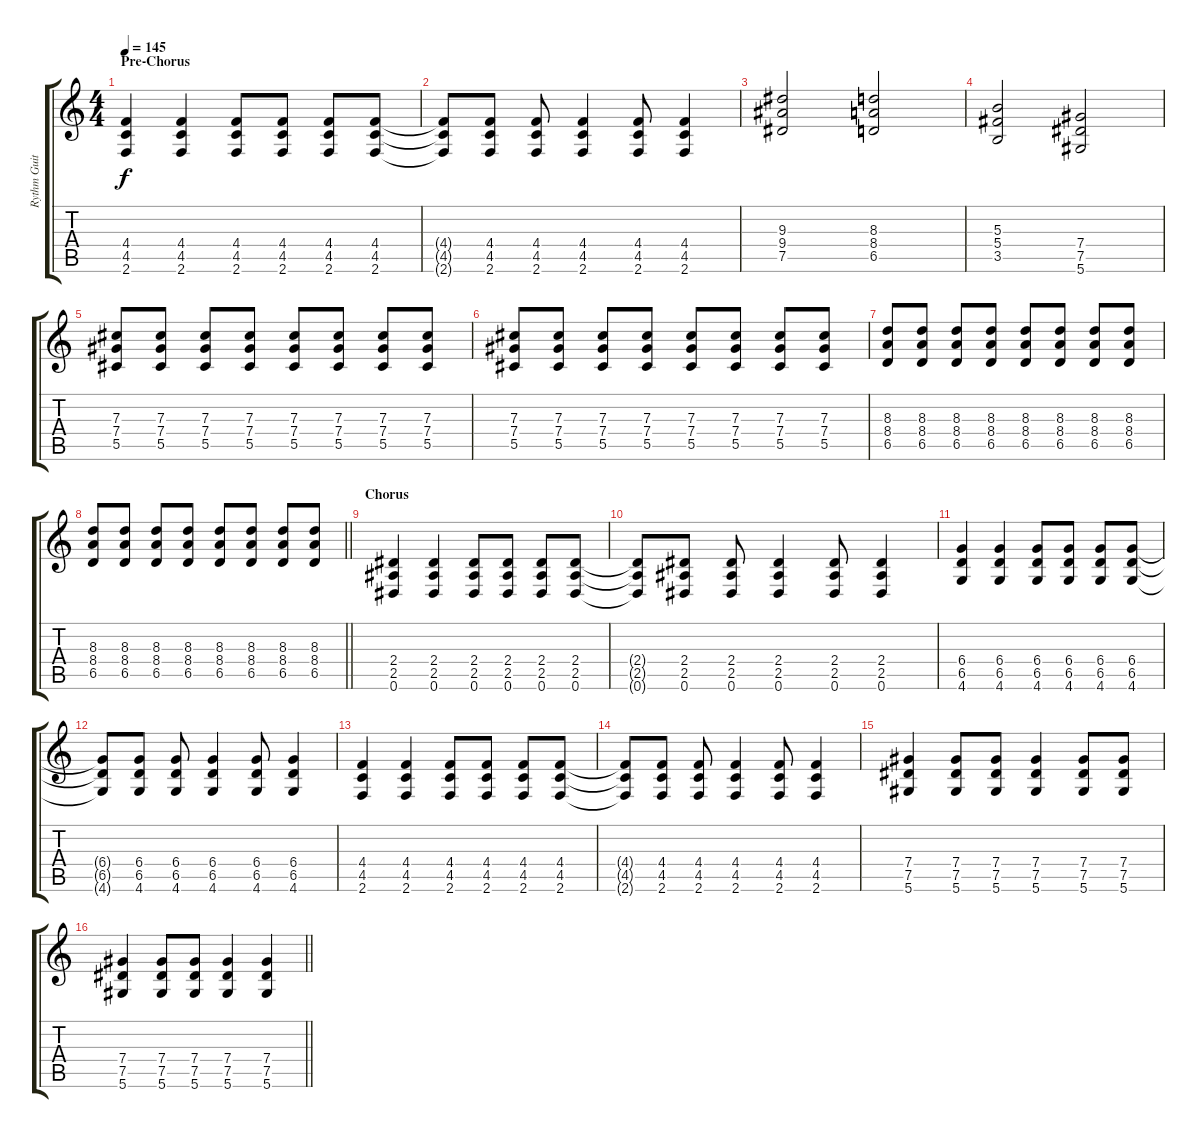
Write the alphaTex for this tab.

\track ("Rythm Guitar (Yael)" "Rythm Guit") {instrument distortionguitar}
\staff {score tabs}
\tuning (Eb4 Bb3 Gb3 Db3 Ab2 Eb2) {hide}
\ts (4 4)
\section ("" "Pre-Chorus")
\tempo 145
\clef g2
\ks c
(4.4 4.5 2.6).4{dy f} (4.4 4.5 2.6).4 (4.4 4.5 2.6).8 (4.4 4.5 2.6).8 (4.4 4.5 2.6).8 (4.4 4.5 2.6).8 |
(4.4{t} 4.5{t} 2.6{t}).8 (4.4 4.5 2.6).8 (4.4 4.5 2.6).8 (4.4 4.5 2.6).4 (4.4 4.5 2.6).8 (4.4 4.5 2.6).4 |
(9.3 9.4 7.5).2 (8.3 8.4 6.5).2 |
(5.3 5.4 3.5).2 (7.4 7.5 5.6).2 |
(7.3 7.4 5.5).8 (7.3 7.4 5.5).8 (7.3 7.4 5.5).8 (7.3 7.4 5.5).8 (7.3 7.4 5.5).8 (7.3 7.4 5.5).8 (7.3 7.4 5.5).8 (7.3 7.4 5.5).8 |
(7.3 7.4 5.5).8 (7.3 7.4 5.5).8 (7.3 7.4 5.5).8 (7.3 7.4 5.5).8 (7.3 7.4 5.5).8 (7.3 7.4 5.5).8 (7.3 7.4 5.5).8 (7.3 7.4 5.5).8 |
(8.3 8.4 6.5).8 (8.3 8.4 6.5).8 (8.3 8.4 6.5).8 (8.3 8.4 6.5).8 (8.3 8.4 6.5).8 (8.3 8.4 6.5).8 (8.3 8.4 6.5).8 (8.3 8.4 6.5).8 |
\barLineRight lightlight
(8.3 8.4 6.5).8 (8.3 8.4 6.5).8 (8.3 8.4 6.5).8 (8.3 8.4 6.5).8 (8.3 8.4 6.5).8 (8.3 8.4 6.5).8 (8.3 8.4 6.5).8 (8.3 8.4 6.5).8 |
\section ("" "Chorus")
(2.4 2.5 0.6).4 (2.4 2.5 0.6).4 (2.4 2.5 0.6).8 (2.4 2.5 0.6).8 (2.4 2.5 0.6).8 (2.4 2.5 0.6).8 |
(2.4{t} 2.5{t} 0.6{t}).8 (2.4 2.5 0.6).8 (2.4 2.5 0.6).8 (2.4 2.5 0.6).4 (2.4 2.5 0.6).8 (2.4 2.5 0.6).4 |
(6.4 6.5 4.6).4 (6.4 6.5 4.6).4 (6.4 6.5 4.6).8 (6.4 6.5 4.6).8 (6.4 6.5 4.6).8 (6.4 6.5 4.6).8 |
(6.4{t} 6.5{t} 4.6{t}).8 (6.4 6.5 4.6).8 (6.4 6.5 4.6).8 (6.4 6.5 4.6).4 (6.4 6.5 4.6).8 (6.4 6.5 4.6).4 |
(4.4 4.5 2.6).4 (4.4 4.5 2.6).4 (4.4 4.5 2.6).8 (4.4 4.5 2.6).8 (4.4 4.5 2.6).8 (4.4 4.5 2.6).8 |
(4.4{t} 4.5{t} 2.6{t}).8 (4.4 4.5 2.6).8 (4.4 4.5 2.6).8 (4.4 4.5 2.6).4 (4.4 4.5 2.6).8 (4.4 4.5 2.6).4 |
(7.4 7.5 5.6).4 (7.4 7.5 5.6).8 (7.4 7.5 5.6).8 (7.4 7.5 5.6).4 (7.4 7.5 5.6).8 (7.4 7.5 5.6).8 |
\barLineRight lightlight
(7.4 7.5 5.6).4 (7.4 7.5 5.6).8 (7.4 7.5 5.6).8 (7.4 7.5 5.6).4 (7.4 7.5 5.6).4
